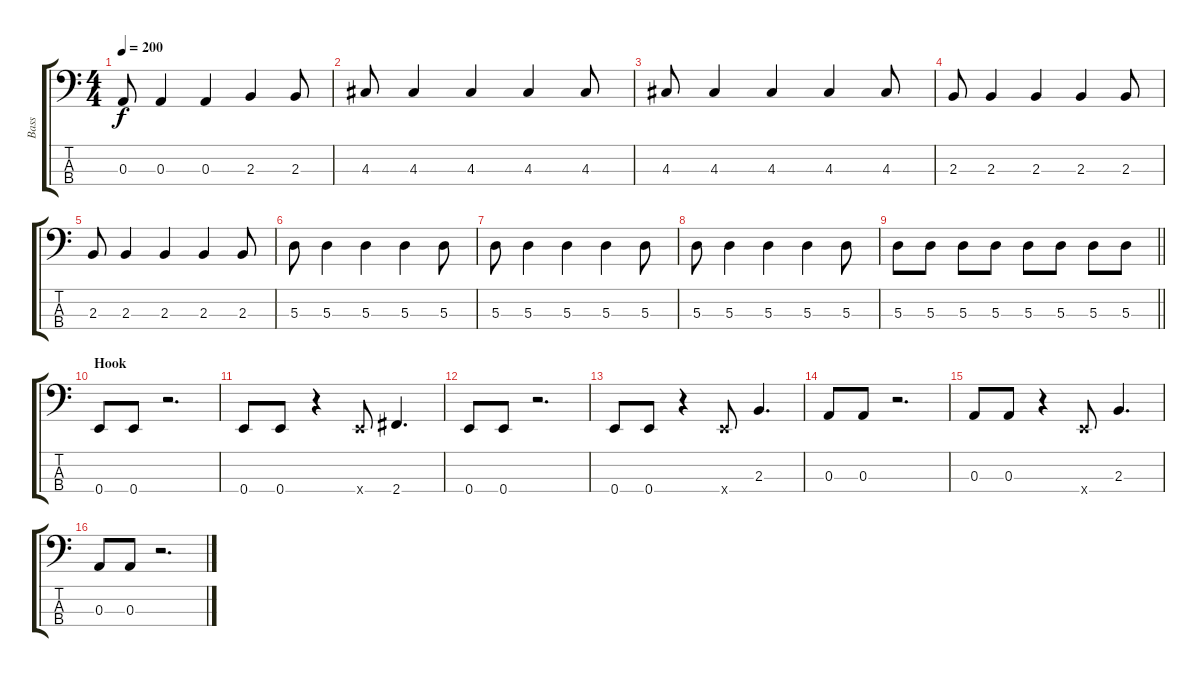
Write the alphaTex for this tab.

\track ("Bass" "Bass") {instrument electricbassfinger}
\staff {score tabs}
\tuning (G2 D2 A1 E1) {hide}
\ts (4 4)
\tempo 200
\clef f4
\ks c
0.3.8{dy f} 0.3.4 0.3.4 2.3.4 2.3.8 |
4.3.8 4.3.4 4.3.4 4.3.4 4.3.8 |
4.3.8 4.3.4 4.3.4 4.3.4 4.3.8 |
2.3.8 2.3.4 2.3.4 2.3.4 2.3.8 |
2.3.8 2.3.4 2.3.4 2.3.4 2.3.8 |
5.3.8 5.3.4 5.3.4 5.3.4 5.3.8 |
5.3.8 5.3.4 5.3.4 5.3.4 5.3.8 |
5.3.8 5.3.4 5.3.4 5.3.4 5.3.8 |
\barLineRight lightlight
5.3.8 5.3.8 5.3.8 5.3.8 5.3.8 5.3.8 5.3.8 5.3.8 |
\section ("" "Hook")
0.4.8 0.4.8 r.2{d} |
0.4.8 0.4.8 r.4 0.4{x}.8 2.4.4{d} |
0.4.8 0.4.8 r.2{d} |
0.4.8 0.4.8 r.4 0.4{x}.8 2.3.4{d} |
0.3.8 0.3.8 r.2{d} |
0.3.8 0.3.8 r.4 0.4{x}.8 2.3.4{d} |
0.3.8 0.3.8 r.2{d}
